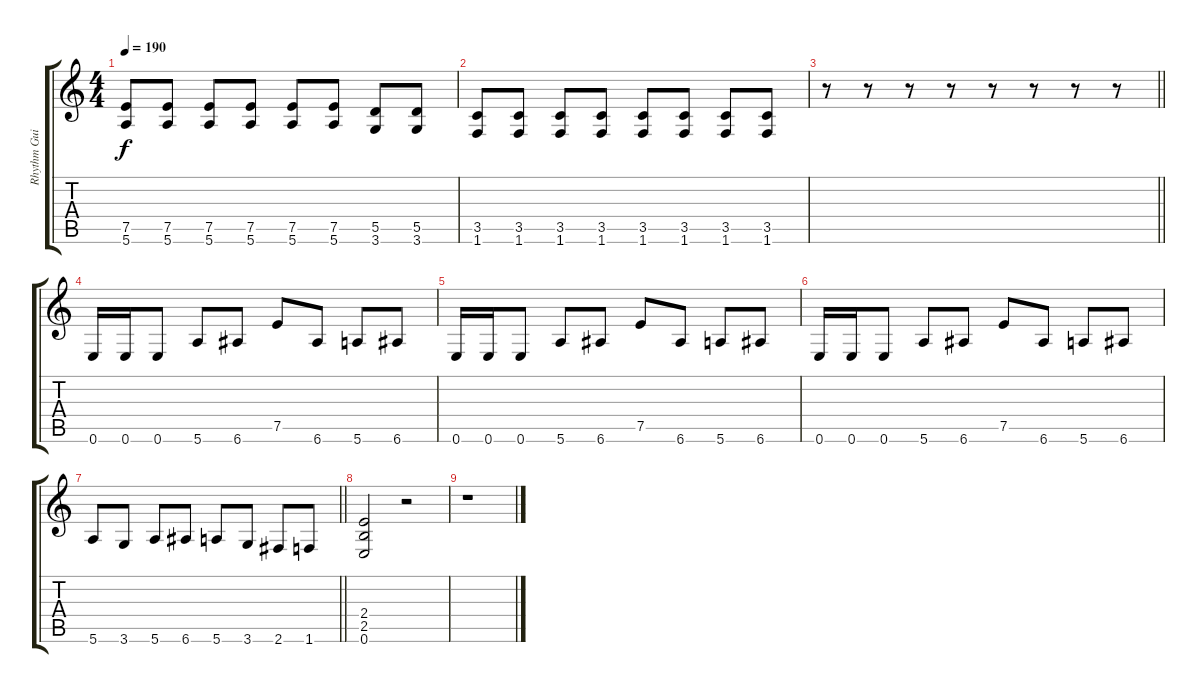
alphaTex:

\track ("Rhythm Guitar Right" "Rhythm Gui") {instrument overdrivenguitar}
\staff {score tabs}
\tuning (E4 B3 G3 D3 A2 E2) {hide}
\ts (4 4)
\tempo 190
\clef g2
\ks c
(7.5 5.6).8{dy f} (7.5 5.6).8 (7.5 5.6).8 (7.5 5.6).8 (7.5 5.6).8 (7.5 5.6).8 (5.5 3.6).8 (5.5 3.6).8 |
(3.5 1.6).8 (3.5 1.6).8 (3.5 1.6).8 (3.5 1.6).8 (3.5 1.6).8 (3.5 1.6).8 (3.5 1.6).8 (3.5 1.6).8 |
\barLineRight lightlight
r.8 r.8 r.8 r.8 r.8 r.8 r.8 r.8 |
\section ("" "")
0.6.16 0.6.16 0.6.8 5.6.8 6.6.8 7.5.8 6.6.8 5.6.8 6.6.8 |
0.6.16 0.6.16 0.6.8 5.6.8 6.6.8 7.5.8 6.6.8 5.6.8 6.6.8 |
0.6.16 0.6.16 0.6.8 5.6.8 6.6.8 7.5.8 6.6.8 5.6.8 6.6.8 |
\barLineRight lightlight
5.6.8 3.6.8 5.6.8 6.6.8 5.6.8 3.6.8 2.6.8 1.6.8 |
(2.4 2.5 0.6).2 r.2 |
r.1
